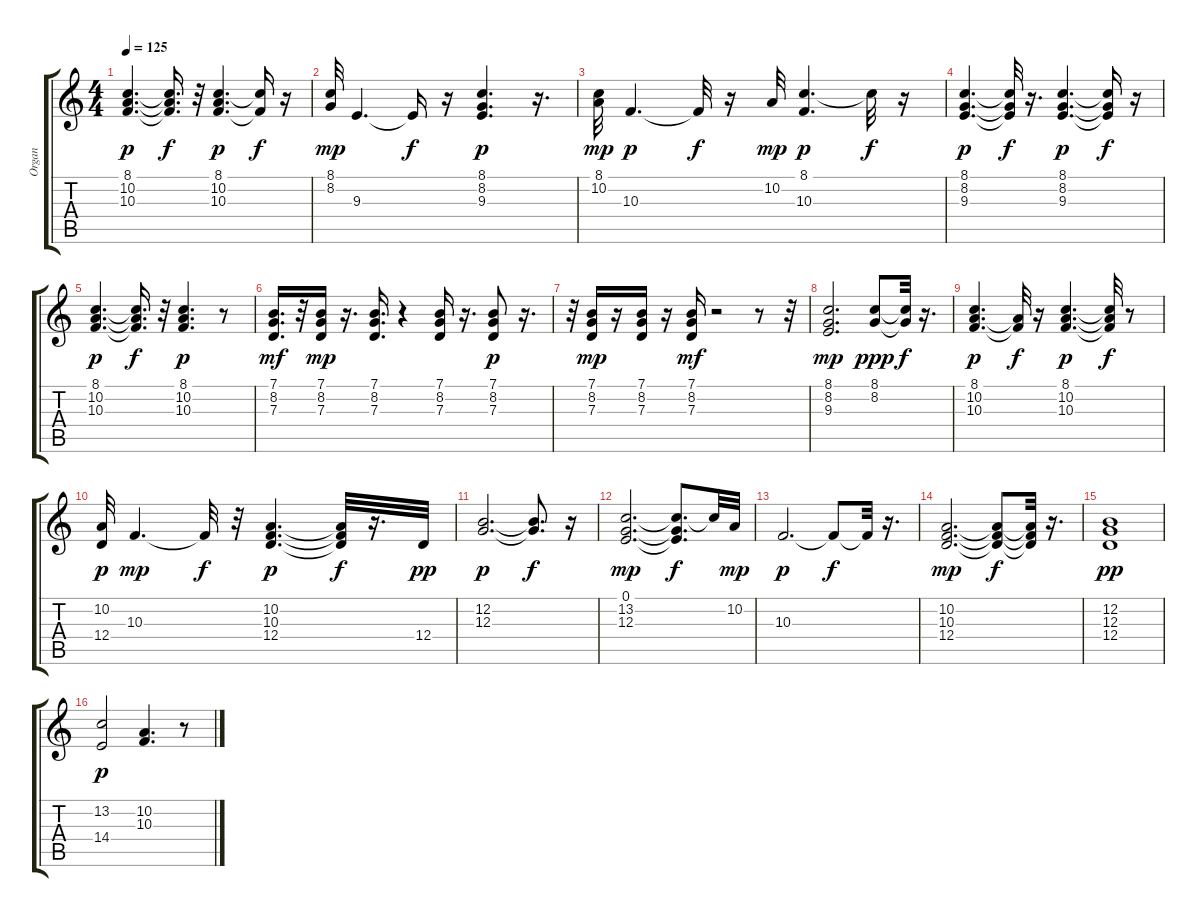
\track ("Organ" "Organ") {instrument rockorgan}
\staff {score tabs}
\tuning (E4 B3 G3 D3 A2 E2) {hide}
\ts (4 4)
\tempo 125
\clef g2
\ks c
(8.1 10.2 10.3).4{d dy p} (8.1{t} 10.2{t} 10.3{t}).16{d dy f} r.32 (8.1 10.2 10.3).4{d dy p} (8.1{t} 10.3{t}).16{dy f} r.16 |
(8.1 8.2).32{dy mp} 9.3.4{d} 9.3{t}.16{dy f} r.16 (8.1 8.2 9.3).4{d dy p} r.16{d} |
(8.1 10.2).32{dy mp} 10.3.4{d dy p} 10.3{t}.32{dy f} r.16 10.2.32{dy mp} (8.1 10.3).4{d dy p} 8.1{t}.32{dy f} r.16 |
(8.1 8.2 9.3).4{d dy p} (8.1{t} 8.2{t} 9.3{t}).32{dy f} r.16{d} (8.1 8.2 9.3).4{d dy p} (8.1{t} 8.2{t} 9.3{t}).16{dy f} r.16 |
(8.1 10.2 10.3).4{d dy p} (8.1{t} 10.2{t} 10.3{t}).16{d dy f} r.32 (8.1 10.2 10.3).4{d dy p} r.8 |
(7.1 8.2 7.3).16{d dy mf} r.32 (7.1 8.2 7.3).16{dy mp} r.16{d} (7.1 8.2 7.3).16{d} r.4 (7.1 8.2 7.3).16 r.16{d} (7.1 8.2 7.3).8{dy p} r.16{d} |
r.32 (7.1 8.2 7.3).16{dy mp} r.16 (7.1 8.2 7.3).16 r.16 (7.1 8.2 7.3).16{dy mf} r.2 r.8 r.32 |
(8.1 8.2 9.3).2{d dy mp} (8.1 8.2).8{dy ppp} (8.1{t} 8.2{t}).32{dy f} r.16{d} |
(8.1 10.2 10.3).4{d dy p} (10.2{t} 10.3{t}).32{dy f} r.16 (8.1 10.2 10.3).4{d dy p} (8.1{t} 10.2{t} 10.3{t}).32{dy f} r.8 |
(10.2 12.4).32{dy p} 10.3.4{d dy mp} 10.3{t}.32{dy f} r.32 (10.2 10.3 12.4).4{d dy p} (10.2{t} 10.3{t} 12.4{t}).32{dy f} r.16{d} 12.4.32{dy pp} |
(12.2 12.3).2{d dy p} (12.2{t} 12.3{t}).8{d dy f} r.16 |
(0.1 13.2 12.3).2{d dy mp} (0.1{t} 13.2{t} 12.3{t}).8{d dy f} 13.2{t}.32 10.2.32{dy mp} |
10.3.2{d dy p} 10.3{t}.8{dy f} 10.3{t}.32 r.16{d} |
(10.2 10.3 12.4).2{d dy mp} (10.2{t} 10.3{t} 12.4{t}).8{dy f} (10.2{t} 10.3{t} 12.4{t}).32 r.16{d} |
(12.2 12.3 12.4).1{dy pp} |
(13.2 14.4).2{dy p} (10.2 10.3).4{d} r.8
